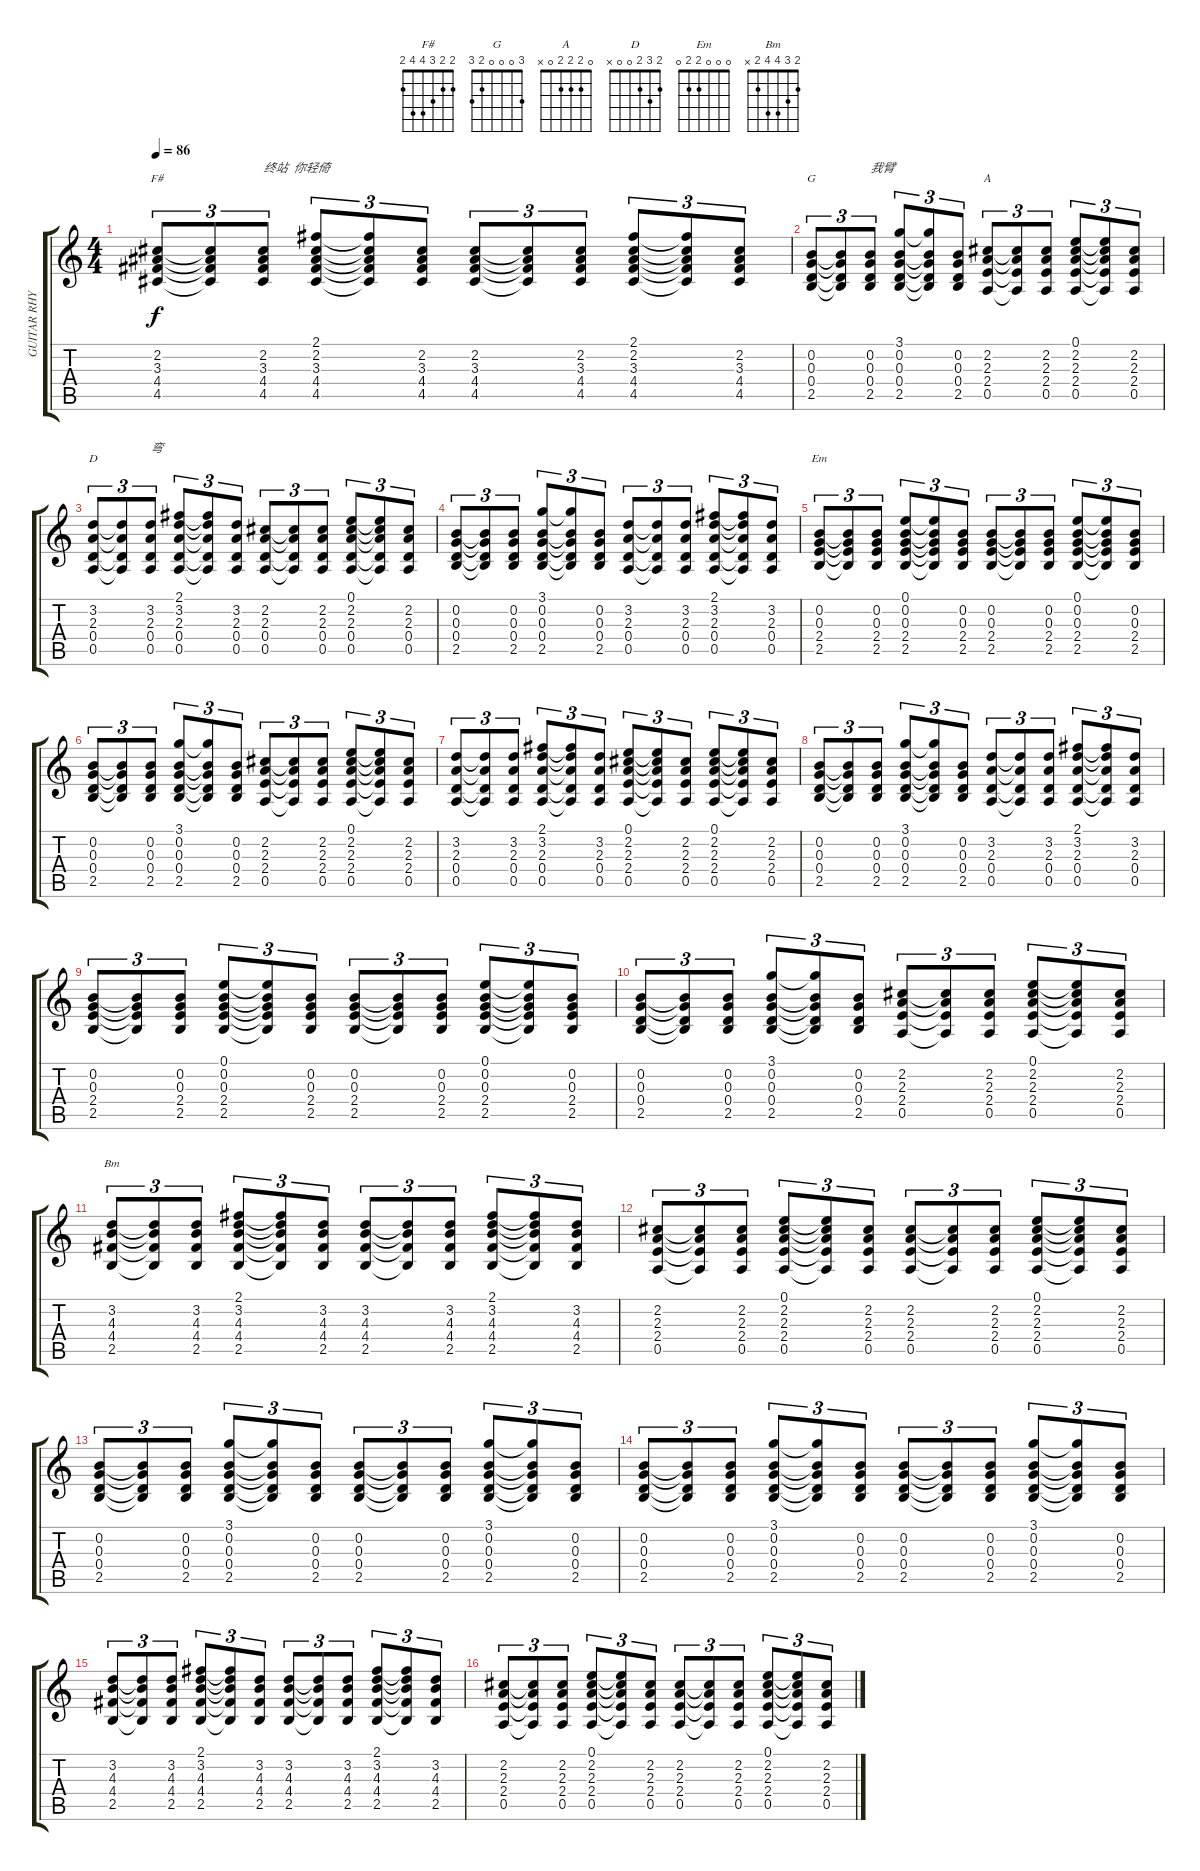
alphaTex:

\track ("GUITAR RHYTHM" "GUITAR RHY") {instrument acousticguitarsteel}
\staff {score tabs}
\tuning (E4 B3 G3 D3 A2 E2) {hide}
\chord ("F#" 2 2 3 4 4 2)
\chord ("G" 3 0 0 0 2 3)
\chord ("A" 0 2 2 2 0 x)
\chord ("D" 2 3 2 0 0 x)
\chord ("Em" 0 0 0 2 2 0)
\chord ("Bm" 2 3 4 4 2 x)
\ts (4 4)
\tempo 86
\clef g2
\ks c
(2.2 3.3 4.4 4.5).8{tu (3 2) ch "F#" dy f} (2.2{t} 3.3{t} 4.4{t} 4.5{t}).8{tu (3 2)} (2.2 3.3 4.4 4.5).8{tu (3 2) txt "终站  你轻倚"} (2.1 2.2 3.3 4.4 4.5).8{tu (3 2)} (2.1{t} 2.2{t} 3.3{t} 4.4{t} 4.5{t}).8{tu (3 2)} (2.2 3.3 4.4 4.5).8{tu (3 2)} (2.2 3.3 4.4 4.5).8{tu (3 2)} (2.2{t} 3.3{t} 4.4{t} 4.5{t}).8{tu (3 2)} (2.2 3.3 4.4 4.5).8{tu (3 2)} (2.1 2.2 3.3 4.4 4.5).8{tu (3 2)} (2.1{t} 2.2{t} 3.3{t} 4.4{t} 4.5{t}).8{tu (3 2)} (2.2 3.3 4.4 4.5).8{tu (3 2)} |
(0.2 0.3 0.4 2.5).8{tu (3 2) ch "G"} (0.2{t} 0.3{t} 0.4{t} 2.5{t}).8{tu (3 2)} (0.2 0.3 0.4 2.5).8{tu (3 2) txt "我臂"} (3.1 0.2 0.3 0.4 2.5).8{tu (3 2)} (3.1{t} 0.2{t} 0.3{t} 0.4{t} 2.5{t}).8{tu (3 2)} (0.2 0.3 0.4 2.5).8{tu (3 2)} (2.2 2.3 2.4 0.5).8{tu (3 2) ch "A"} (2.2{t} 2.3{t} 2.4{t} 0.5{t}).8{tu (3 2)} (2.2 2.3 2.4 0.5).8{tu (3 2)} (0.1 2.2 2.3 2.4 0.5).8{tu (3 2)} (0.1{t} 2.2{t} 2.3{t} 2.4{t} 0.5{t}).8{tu (3 2)} (2.2 2.3 2.4 0.5).8{tu (3 2)} |
(3.2 2.3 0.4 0.5).8{tu (3 2) ch "D"} (3.2{t} 2.3{t} 0.4{t} 0.5{t}).8{tu (3 2)} (3.2 2.3 0.4 0.5).8{tu (3 2) txt "弯"} (2.1 3.2 2.3 0.4 0.5).8{tu (3 2)} (2.1{t} 3.2{t} 2.3{t} 0.4{t} 0.5{t}).8{tu (3 2)} (3.2 2.3 0.4 0.5).8{tu (3 2)} (2.2 2.3 0.4 0.5).8{tu (3 2)} (2.2{t} 2.3{t} 0.4{t} 0.5{t}).8{tu (3 2)} (2.2 2.3 0.4 0.5).8{tu (3 2)} (0.1 2.2 2.3 0.4 0.5).8{tu (3 2)} (0.1{t} 2.2{t} 2.3{t} 0.4{t} 0.5{t}).8{tu (3 2)} (2.2 2.3 0.4 0.5).8{tu (3 2)} |
(0.2 0.3 0.4 2.5).8{tu (3 2)} (0.2{t} 0.3{t} 0.4{t} 2.5{t}).8{tu (3 2)} (0.2 0.3 0.4 2.5).8{tu (3 2)} (3.1 0.2 0.3 0.4 2.5).8{tu (3 2)} (3.1{t} 0.2{t} 0.3{t} 0.4{t} 2.5{t}).8{tu (3 2)} (0.2 0.3 0.4 2.5).8{tu (3 2)} (3.2 2.3 0.4 0.5).8{tu (3 2)} (3.2{t} 2.3{t} 0.4{t} 0.5{t}).8{tu (3 2)} (3.2 2.3 0.4 0.5).8{tu (3 2)} (2.1 3.2 2.3 0.4 0.5).8{tu (3 2)} (2.1{t} 3.2{t} 2.3{t} 0.4{t} 0.5{t}).8{tu (3 2)} (3.2 2.3 0.4 0.5).8{tu (3 2)} |
(0.2 0.3 2.4 2.5).8{tu (3 2) ch "Em"} (0.2{t} 0.3{t} 2.4{t} 2.5{t}).8{tu (3 2)} (0.2 0.3 2.4 2.5).8{tu (3 2)} (0.1 0.2 0.3 2.4 2.5).8{tu (3 2)} (0.1{t} 0.2{t} 0.3{t} 2.4{t} 2.5{t}).8{tu (3 2)} (0.2 0.3 2.4 2.5).8{tu (3 2)} (0.2 0.3 2.4 2.5).8{tu (3 2)} (0.2{t} 0.3{t} 2.4{t} 2.5{t}).8{tu (3 2)} (0.2 0.3 2.4 2.5).8{tu (3 2)} (0.1 0.2 0.3 2.4 2.5).8{tu (3 2)} (0.1{t} 0.2{t} 0.3{t} 2.4{t} 2.5{t}).8{tu (3 2)} (0.2 0.3 2.4 2.5).8{tu (3 2)} |
(0.2 0.3 0.4 2.5).8{tu (3 2)} (0.2{t} 0.3{t} 0.4{t} 2.5{t}).8{tu (3 2)} (0.2 0.3 0.4 2.5).8{tu (3 2)} (3.1 0.2 0.3 0.4 2.5).8{tu (3 2)} (3.1{t} 0.2{t} 0.3{t} 0.4{t} 2.5{t}).8{tu (3 2)} (0.2 0.3 0.4 2.5).8{tu (3 2)} (2.2 2.3 2.4 0.5).8{tu (3 2)} (2.2{t} 2.3{t} 2.4{t} 0.5{t}).8{tu (3 2)} (2.2 2.3 2.4 0.5).8{tu (3 2)} (0.1 2.2 2.3 2.4 0.5).8{tu (3 2)} (0.1{t} 2.2{t} 2.3{t} 2.4{t} 0.5{t}).8{tu (3 2)} (2.2 2.3 2.4 0.5).8{tu (3 2)} |
(3.2 2.3 0.4 0.5).8{tu (3 2)} (3.2{t} 2.3{t} 0.4{t} 0.5{t}).8{tu (3 2)} (3.2 2.3 0.4 0.5).8{tu (3 2)} (2.1 3.2 2.3 0.4 0.5).8{tu (3 2)} (2.1{t} 3.2{t} 2.3{t} 0.4{t} 0.5{t}).8{tu (3 2)} (3.2 2.3 0.4 0.5).8{tu (3 2)} (0.1 2.2 2.3 2.4 0.5).8{tu (3 2)} (0.1{t} 2.2{t} 2.3{t} 2.4{t} 0.5{t}).8{tu (3 2)} (2.2 2.3 2.4 0.5).8{tu (3 2)} (0.1 2.2 2.3 2.4 0.5).8{tu (3 2)} (0.1{t} 2.2{t} 2.3{t} 2.4{t} 0.5{t}).8{tu (3 2)} (2.2 2.3 2.4 0.5).8{tu (3 2)} |
(0.2 0.3 0.4 2.5).8{tu (3 2)} (0.2{t} 0.3{t} 0.4{t} 2.5{t}).8{tu (3 2)} (0.2 0.3 0.4 2.5).8{tu (3 2)} (3.1 0.2 0.3 0.4 2.5).8{tu (3 2)} (3.1{t} 0.2{t} 0.3{t} 0.4{t} 2.5{t}).8{tu (3 2)} (0.2 0.3 0.4 2.5).8{tu (3 2)} (3.2 2.3 0.4 0.5).8{tu (3 2)} (3.2{t} 2.3{t} 0.4{t} 0.5{t}).8{tu (3 2)} (3.2 2.3 0.4 0.5).8{tu (3 2)} (2.1 3.2 2.3 0.4 0.5).8{tu (3 2)} (2.1{t} 3.2{t} 2.3{t} 0.4{t} 0.5{t}).8{tu (3 2)} (3.2 2.3 0.4 0.5).8{tu (3 2)} |
(0.2 0.3 2.4 2.5).8{tu (3 2)} (0.2{t} 0.3{t} 2.4{t} 2.5{t}).8{tu (3 2)} (0.2 0.3 2.4 2.5).8{tu (3 2)} (0.1 0.2 0.3 2.4 2.5).8{tu (3 2)} (0.1{t} 0.2{t} 0.3{t} 2.4{t} 2.5{t}).8{tu (3 2)} (0.2 0.3 2.4 2.5).8{tu (3 2)} (0.2 0.3 2.4 2.5).8{tu (3 2)} (0.2{t} 0.3{t} 2.4{t} 2.5{t}).8{tu (3 2)} (0.2 0.3 2.4 2.5).8{tu (3 2)} (0.1 0.2 0.3 2.4 2.5).8{tu (3 2)} (0.1{t} 0.2{t} 0.3{t} 2.4{t} 2.5{t}).8{tu (3 2)} (0.2 0.3 2.4 2.5).8{tu (3 2)} |
(0.2 0.3 0.4 2.5).8{tu (3 2)} (0.2{t} 0.3{t} 0.4{t} 2.5{t}).8{tu (3 2)} (0.2 0.3 0.4 2.5).8{tu (3 2)} (3.1 0.2 0.3 0.4 2.5).8{tu (3 2)} (3.1{t} 0.2{t} 0.3{t} 0.4{t} 2.5{t}).8{tu (3 2)} (0.2 0.3 0.4 2.5).8{tu (3 2)} (2.2 2.3 2.4 0.5).8{tu (3 2)} (2.2{t} 2.3{t} 2.4{t} 0.5{t}).8{tu (3 2)} (2.2 2.3 2.4 0.5).8{tu (3 2)} (0.1 2.2 2.3 2.4 0.5).8{tu (3 2)} (0.1{t} 2.2{t} 2.3{t} 2.4{t} 0.5{t}).8{tu (3 2)} (2.2 2.3 2.4 0.5).8{tu (3 2)} |
(3.2 4.3 4.4 2.5).8{tu (3 2) ch "Bm"} (3.2{t} 4.3{t} 4.4{t} 2.5{t}).8{tu (3 2)} (3.2 4.3 4.4 2.5).8{tu (3 2)} (2.1 3.2 4.3 4.4 2.5).8{tu (3 2)} (2.1{t} 3.2{t} 4.3{t} 4.4{t} 2.5{t}).8{tu (3 2)} (3.2 4.3 4.4 2.5).8{tu (3 2)} (3.2 4.3 4.4 2.5).8{tu (3 2)} (3.2{t} 4.3{t} 4.4{t} 2.5{t}).8{tu (3 2)} (3.2 4.3 4.4 2.5).8{tu (3 2)} (2.1 3.2 4.3 4.4 2.5).8{tu (3 2)} (2.1{t} 3.2{t} 4.3{t} 4.4{t} 2.5{t}).8{tu (3 2)} (3.2 4.3 4.4 2.5).8{tu (3 2)} |
(2.2 2.3 2.4 0.5).8{tu (3 2)} (2.2{t} 2.3{t} 2.4{t} 0.5{t}).8{tu (3 2)} (2.2 2.3 2.4 0.5).8{tu (3 2)} (0.1 2.2 2.3 2.4 0.5).8{tu (3 2)} (0.1{t} 2.2{t} 2.3{t} 2.4{t} 0.5{t}).8{tu (3 2)} (2.2 2.3 2.4 0.5).8{tu (3 2)} (2.2 2.3 2.4 0.5).8{tu (3 2)} (2.2{t} 2.3{t} 2.4{t} 0.5{t}).8{tu (3 2)} (2.2 2.3 2.4 0.5).8{tu (3 2)} (0.1 2.2 2.3 2.4 0.5).8{tu (3 2)} (0.1{t} 2.2{t} 2.3{t} 2.4{t} 0.5{t}).8{tu (3 2)} (2.2 2.3 2.4 0.5).8{tu (3 2)} |
(0.2 0.3 0.4 2.5).8{tu (3 2)} (0.2{t} 0.3{t} 0.4{t} 2.5{t}).8{tu (3 2)} (0.2 0.3 0.4 2.5).8{tu (3 2)} (3.1 0.2 0.3 0.4 2.5).8{tu (3 2)} (3.1{t} 0.2{t} 0.3{t} 0.4{t} 2.5{t}).8{tu (3 2)} (0.2 0.3 0.4 2.5).8{tu (3 2)} (0.2 0.3 0.4 2.5).8{tu (3 2)} (0.2{t} 0.3{t} 0.4{t} 2.5{t}).8{tu (3 2)} (0.2 0.3 0.4 2.5).8{tu (3 2)} (3.1 0.2 0.3 0.4 2.5).8{tu (3 2)} (3.1{t} 0.2{t} 0.3{t} 0.4{t} 2.5{t}).8{tu (3 2)} (0.2 0.3 0.4 2.5).8{tu (3 2)} |
(0.2 0.3 0.4 2.5).8{tu (3 2)} (0.2{t} 0.3{t} 0.4{t} 2.5{t}).8{tu (3 2)} (0.2 0.3 0.4 2.5).8{tu (3 2)} (3.1 0.2 0.3 0.4 2.5).8{tu (3 2)} (3.1{t} 0.2{t} 0.3{t} 0.4{t} 2.5{t}).8{tu (3 2)} (0.2 0.3 0.4 2.5).8{tu (3 2)} (0.2 0.3 0.4 2.5).8{tu (3 2)} (0.2{t} 0.3{t} 0.4{t} 2.5{t}).8{tu (3 2)} (0.2 0.3 0.4 2.5).8{tu (3 2)} (3.1 0.2 0.3 0.4 2.5).8{tu (3 2)} (3.1{t} 0.2{t} 0.3{t} 0.4{t} 2.5{t}).8{tu (3 2)} (0.2 0.3 0.4 2.5).8{tu (3 2)} |
(3.2 4.3 4.4 2.5).8{tu (3 2)} (3.2{t} 4.3{t} 4.4{t} 2.5{t}).8{tu (3 2)} (3.2 4.3 4.4 2.5).8{tu (3 2)} (2.1 3.2 4.3 4.4 2.5).8{tu (3 2)} (2.1{t} 3.2{t} 4.3{t} 4.4{t} 2.5{t}).8{tu (3 2)} (3.2 4.3 4.4 2.5).8{tu (3 2)} (3.2 4.3 4.4 2.5).8{tu (3 2)} (3.2{t} 4.3{t} 4.4{t} 2.5{t}).8{tu (3 2)} (3.2 4.3 4.4 2.5).8{tu (3 2)} (2.1 3.2 4.3 4.4 2.5).8{tu (3 2)} (2.1{t} 3.2{t} 4.3{t} 4.4{t} 2.5{t}).8{tu (3 2)} (3.2 4.3 4.4 2.5).8{tu (3 2)} |
(2.2 2.3 2.4 0.5).8{tu (3 2)} (2.2{t} 2.3{t} 2.4{t} 0.5{t}).8{tu (3 2)} (2.2 2.3 2.4 0.5).8{tu (3 2)} (0.1 2.2 2.3 2.4 0.5).8{tu (3 2)} (0.1{t} 2.2{t} 2.3{t} 2.4{t} 0.5{t}).8{tu (3 2)} (2.2 2.3 2.4 0.5).8{tu (3 2)} (2.2 2.3 2.4 0.5).8{tu (3 2)} (2.2{t} 2.3{t} 2.4{t} 0.5{t}).8{tu (3 2)} (2.2 2.3 2.4 0.5).8{tu (3 2)} (0.1 2.2 2.3 2.4 0.5).8{tu (3 2)} (0.1{t} 2.2{t} 2.3{t} 2.4{t} 0.5{t}).8{tu (3 2)} (2.2 2.3 2.4 0.5).8{tu (3 2)}
